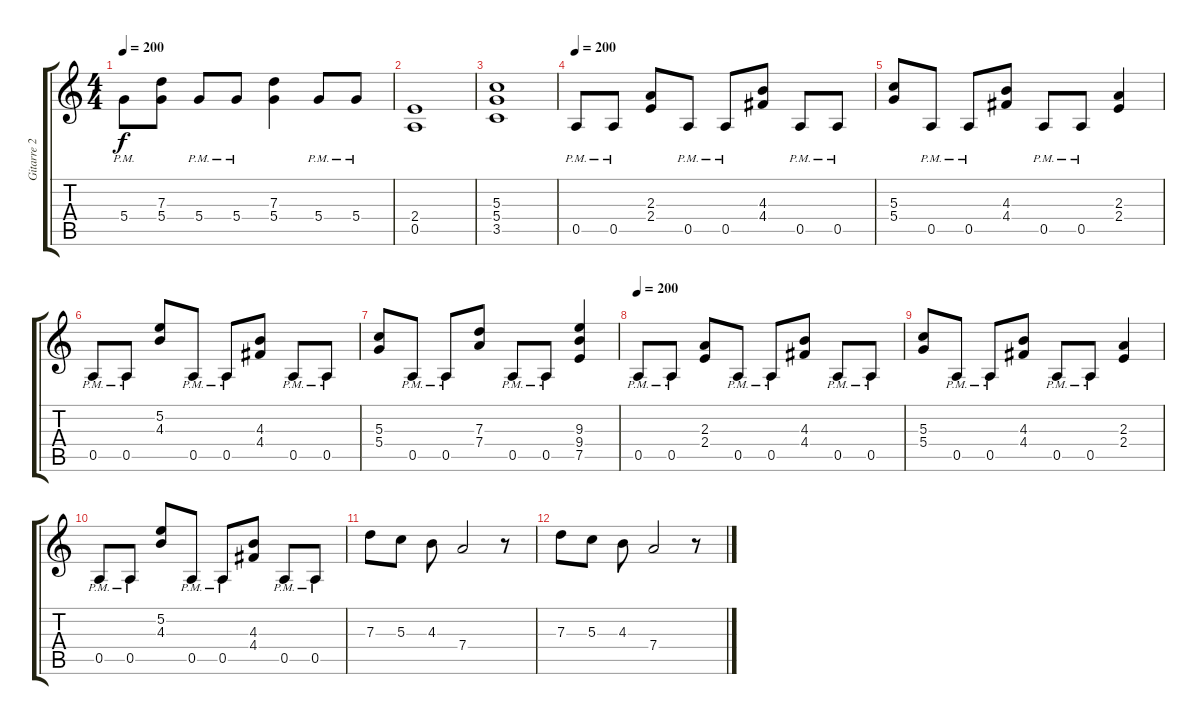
\track ("Gitarre 2" "Gitarre 2") {instrument overdrivenguitar}
\staff {score tabs}
\tuning (E4 B3 G3 D3 A2 E2) {hide}
\ts (4 4)
\tempo 200
\clef g2
\ks c
5.4{pm}.8{dy f} (7.3 5.4).8 5.4{pm}.8 5.4{pm}.8 (7.3 5.4).4 5.4{pm}.8 5.4{pm}.8 |
(2.4 0.5).1 |
(5.3 5.4 3.5).1 |
\tempo 200
0.5{pm}.8 0.5{pm}.8 (2.3 2.4).8 0.5{pm}.8 0.5{pm}.8 (4.3 4.4).8 0.5{pm}.8 0.5{pm}.8 |
(5.3 5.4).8 0.5{pm}.8 0.5{pm}.8 (4.3 4.4).8 0.5{pm}.8 0.5{pm}.8 (2.3 2.4).4 |
0.5{pm}.8 0.5{pm}.8 (5.2 4.3).8 0.5{pm}.8 0.5{pm}.8 (4.3 4.4).8 0.5{pm}.8 0.5{pm}.8 |
(5.3 5.4).8 0.5{pm}.8 0.5{pm}.8 (7.3 7.4).8 0.5{pm}.8 0.5{pm}.8 (9.3 9.4 7.5).4 |
\tempo 200
0.5{pm}.8 0.5{pm}.8 (2.3 2.4).8 0.5{pm}.8 0.5{pm}.8 (4.3 4.4).8 0.5{pm}.8 0.5{pm}.8 |
(5.3 5.4).8 0.5{pm}.8 0.5{pm}.8 (4.3 4.4).8 0.5{pm}.8 0.5{pm}.8 (2.3 2.4).4 |
0.5{pm}.8 0.5{pm}.8 (5.2 4.3).8 0.5{pm}.8 0.5{pm}.8 (4.3 4.4).8 0.5{pm}.8 0.5{pm}.8 |
7.3.8 5.3.8 4.3.8 7.4.2 r.8 |
7.3.8 5.3.8 4.3.8 7.4.2 r.8
